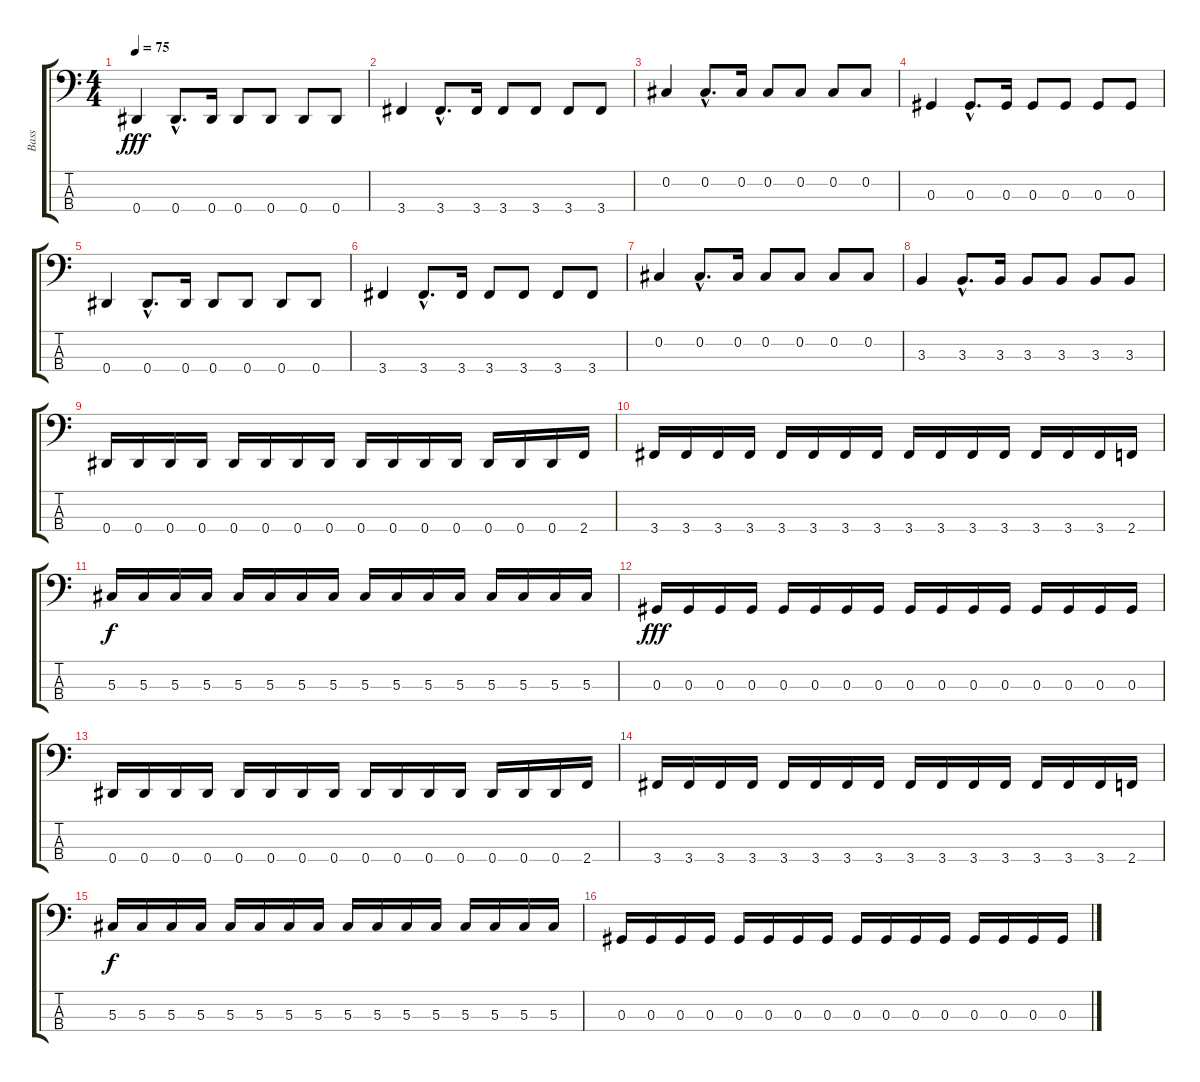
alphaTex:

\track ("Bass" "Bass") {instrument electricbassfinger}
\staff {score tabs}
\tuning (Gb2 Db2 Ab1 Eb1) {hide}
\ts (4 4)
\tempo 75
\clef f4
\ks c
0.4.4{dy fff} 0.4{hac}.8{d} 0.4.16 0.4.8 0.4.8 0.4.8 0.4.8 |
3.4.4 3.4{hac}.8{d} 3.4.16 3.4.8 3.4.8 3.4.8 3.4.8 |
0.2.4 0.2{hac}.8{d} 0.2.16 0.2.8 0.2.8 0.2.8 0.2.8 |
0.3.4 0.3{hac}.8{d} 0.3.16 0.3.8 0.3.8 0.3.8 0.3.8 |
0.4.4 0.4{hac}.8{d} 0.4.16 0.4.8 0.4.8 0.4.8 0.4.8 |
3.4.4 3.4{hac}.8{d} 3.4.16 3.4.8 3.4.8 3.4.8 3.4.8 |
0.2.4 0.2{hac}.8{d} 0.2.16 0.2.8 0.2.8 0.2.8 0.2.8 |
3.3.4 3.3{hac}.8{d} 3.3.16 3.3.8 3.3.8 3.3.8 3.3.8 |
0.4.16 0.4.16 0.4.16 0.4.16 0.4.16 0.4.16 0.4.16 0.4.16 0.4.16 0.4.16 0.4.16 0.4.16 0.4.16 0.4.16 0.4.16 2.4.16 |
3.4.16 3.4.16 3.4.16 3.4.16 3.4.16 3.4.16 3.4.16 3.4.16 3.4.16 3.4.16 3.4.16 3.4.16 3.4.16 3.4.16 3.4.16 2.4.16 |
5.3.16{dy f} 5.3.16 5.3.16 5.3.16 5.3.16 5.3.16 5.3.16 5.3.16 5.3.16 5.3.16 5.3.16 5.3.16 5.3.16 5.3.16 5.3.16 5.3.16 |
0.3.16{dy fff} 0.3.16 0.3.16 0.3.16 0.3.16 0.3.16 0.3.16 0.3.16 0.3.16 0.3.16 0.3.16 0.3.16 0.3.16 0.3.16 0.3.16 0.3.16 |
0.4.16 0.4.16 0.4.16 0.4.16 0.4.16 0.4.16 0.4.16 0.4.16 0.4.16 0.4.16 0.4.16 0.4.16 0.4.16 0.4.16 0.4.16 2.4.16 |
3.4.16 3.4.16 3.4.16 3.4.16 3.4.16 3.4.16 3.4.16 3.4.16 3.4.16 3.4.16 3.4.16 3.4.16 3.4.16 3.4.16 3.4.16 2.4.16 |
5.3.16{dy f} 5.3.16 5.3.16 5.3.16 5.3.16 5.3.16 5.3.16 5.3.16 5.3.16 5.3.16 5.3.16 5.3.16 5.3.16 5.3.16 5.3.16 5.3.16 |
0.3.16 0.3.16 0.3.16 0.3.16 0.3.16 0.3.16 0.3.16 0.3.16 0.3.16 0.3.16 0.3.16 0.3.16 0.3.16 0.3.16 0.3.16 0.3.16
